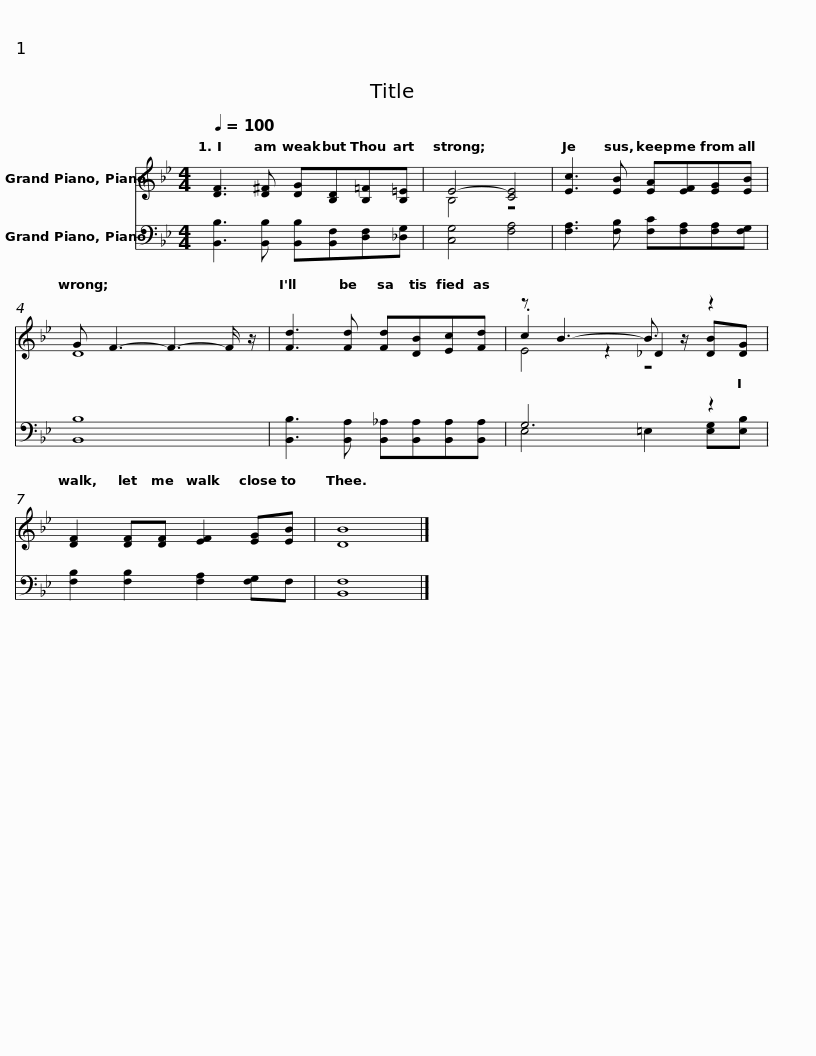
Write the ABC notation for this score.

X:1
%%score ( 1 2 3 ) ( 4 5 )
L:1/8
Q:1/4=100
M:4/4
I:linebreak $
K:Bb
V:1 treble
V:2 treble
V:3 treble
V:4 bass
V:5 bass
V:1
 [DF]3 [D^F] [DG][B,D][B,=F][B,=E] | E4- [CE]4 | [Ec]3 [EB] [EA][EF][EG][EB] |$ G F3- F3- F/ z/ | [Fd]3 [Fd] [Fd][DB][Ec][Fd] | %5
 z B3- B3/2 z/ z2 | [DF]2 [DF][DF] [EF]2 [EG][EB] | [DB]8 |] %8
V:2
 x8 | B,4 z4 | x8 |$ D8 | x8 | %5
 .c2 z2 _D2 [DB][DG] | x8 | x8 |] %8
V:3
 x8 | x8 | x8 |$ x8 | x8 | %5
 E4 z4 | x8 | x8 |] %8
V:4
 [B,,B,]3 [B,,B,] [B,,B,][B,,F,][D,F,][_D,G,] | [C,G,]4 [F,A,]4 | [F,A,]3 [F,B,] [F,C][F,A,][F,A,][F,G,] |$ [B,,B,]8 | [B,,B,]3 [B,,A,] [B,,_A,][B,,A,][B,,A,][B,,A,] | %5
 G,6 z2 | [F,B,]2 [F,B,]2 [F,A,]2 [F,G,]F, | [B,,F,]8 |] %8
V:5
 x8 | x8 | x8 |$ x8 | x8 | %5
 E,4 =E,2 [E,G,][E,B,] | x8 | x8 |] %8
